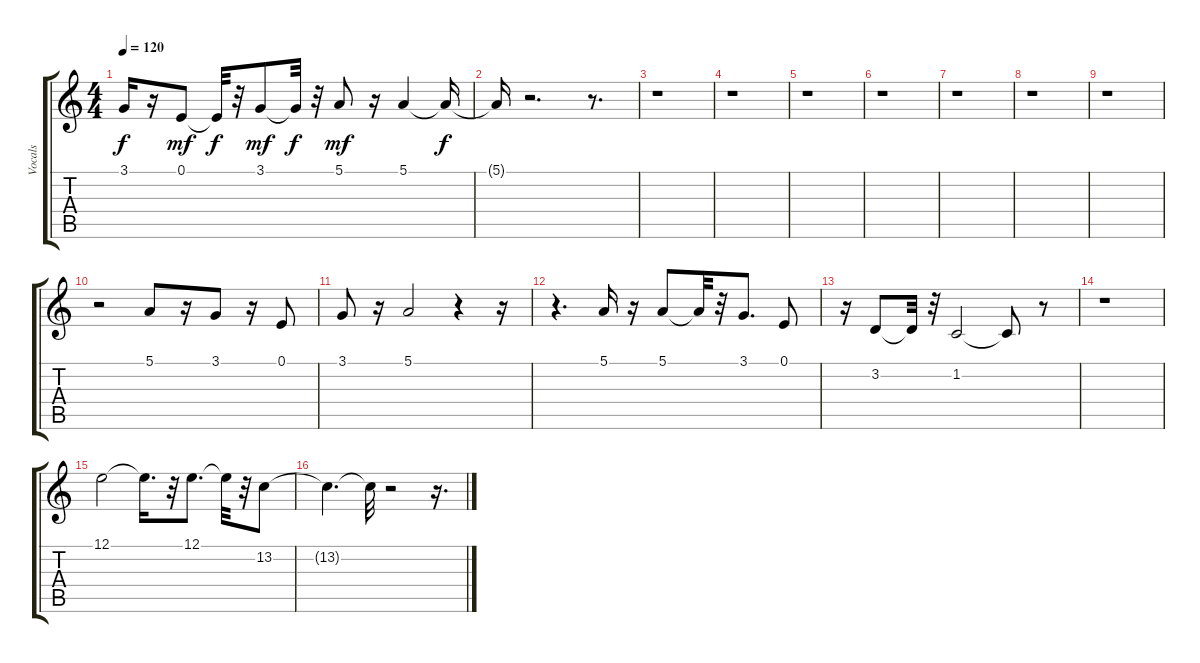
\track ("Vocals" "Vocals") {instrument synthbrass1}
\staff {score tabs}
\tuning (E4 B3 G3 D3 A2 E2) {hide}
\ts (4 4)
\tempo 120
\clef g2
\ks c
3.1{t}.16{dy f} r.16 0.1.8{dy mf} 0.1{t}.32{dy f} r.32 3.1.8{dy mf} 3.1{t}.32{dy f} r.32 5.1.8{dy mf} r.16 5.1.4 5.1{t}.16{dy f} |
5.1{t}.16 r.2{d} r.8{d} |
r.1 |
r.1 |
r.1 |
r.1 |
r.1 |
r.1 |
r.1 |
r.2 5.1.8 r.16 3.1.8 r.16 0.1.8 |
3.1.8 r.16 5.1.2 r.4 r.16 |
r.4{d} 5.1.16 r.16 5.1.8 5.1{t}.32 r.32 3.1.8{d} 0.1.8 |
r.16 3.2.8 3.2{t}.32 r.32 1.2.2 1.2{t}.8 r.8 |
r.1 |
12.1.2 12.1{t}.16{d} r.32 12.1.8{d} 12.1{t}.32 r.32 13.2.8 |
13.2{t}.4{d} 13.2{t}.32 r.2 r.16{d}
